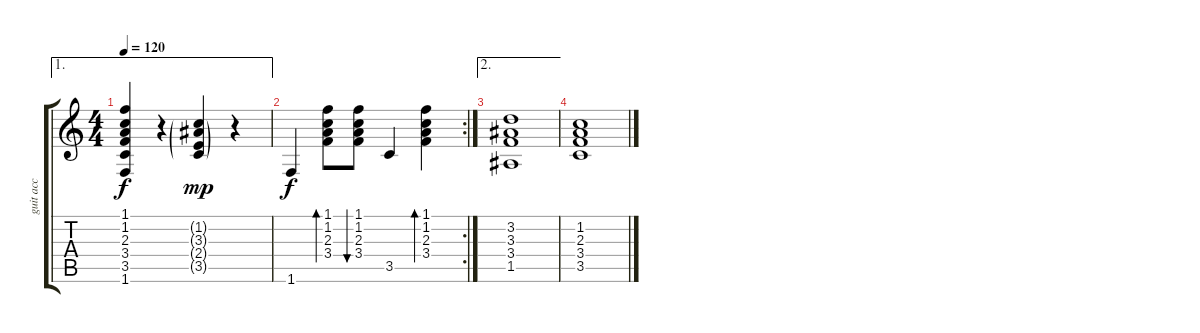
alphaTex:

\track ("guit acc" "guit acc") {instrument acousticguitarnylon}
\staff {score tabs}
\tuning (E4 B3 G3 D3 A2 E2) {hide}
\ae 1
\ts (4 4)
\tempo 120
\clef g2
\ks c
(1.1 1.2 2.3 3.4 3.5 1.6).4{dy f} r.4 (1.2{g} 3.3{g} 2.4{g} 3.5{g}).4{dy mp} r.4 |
\rc 2
1.6.4{dy f} (1.1 1.2 2.3 3.4).8{bd 60} (1.1 1.2 2.3 3.4).8{bu 60} 3.5.4 (1.1 1.2 2.3 3.4).4{bd 60} |
\ae 2
(3.2 3.3 3.4 1.5).1 |
(1.2 2.3 3.4 3.5).1
